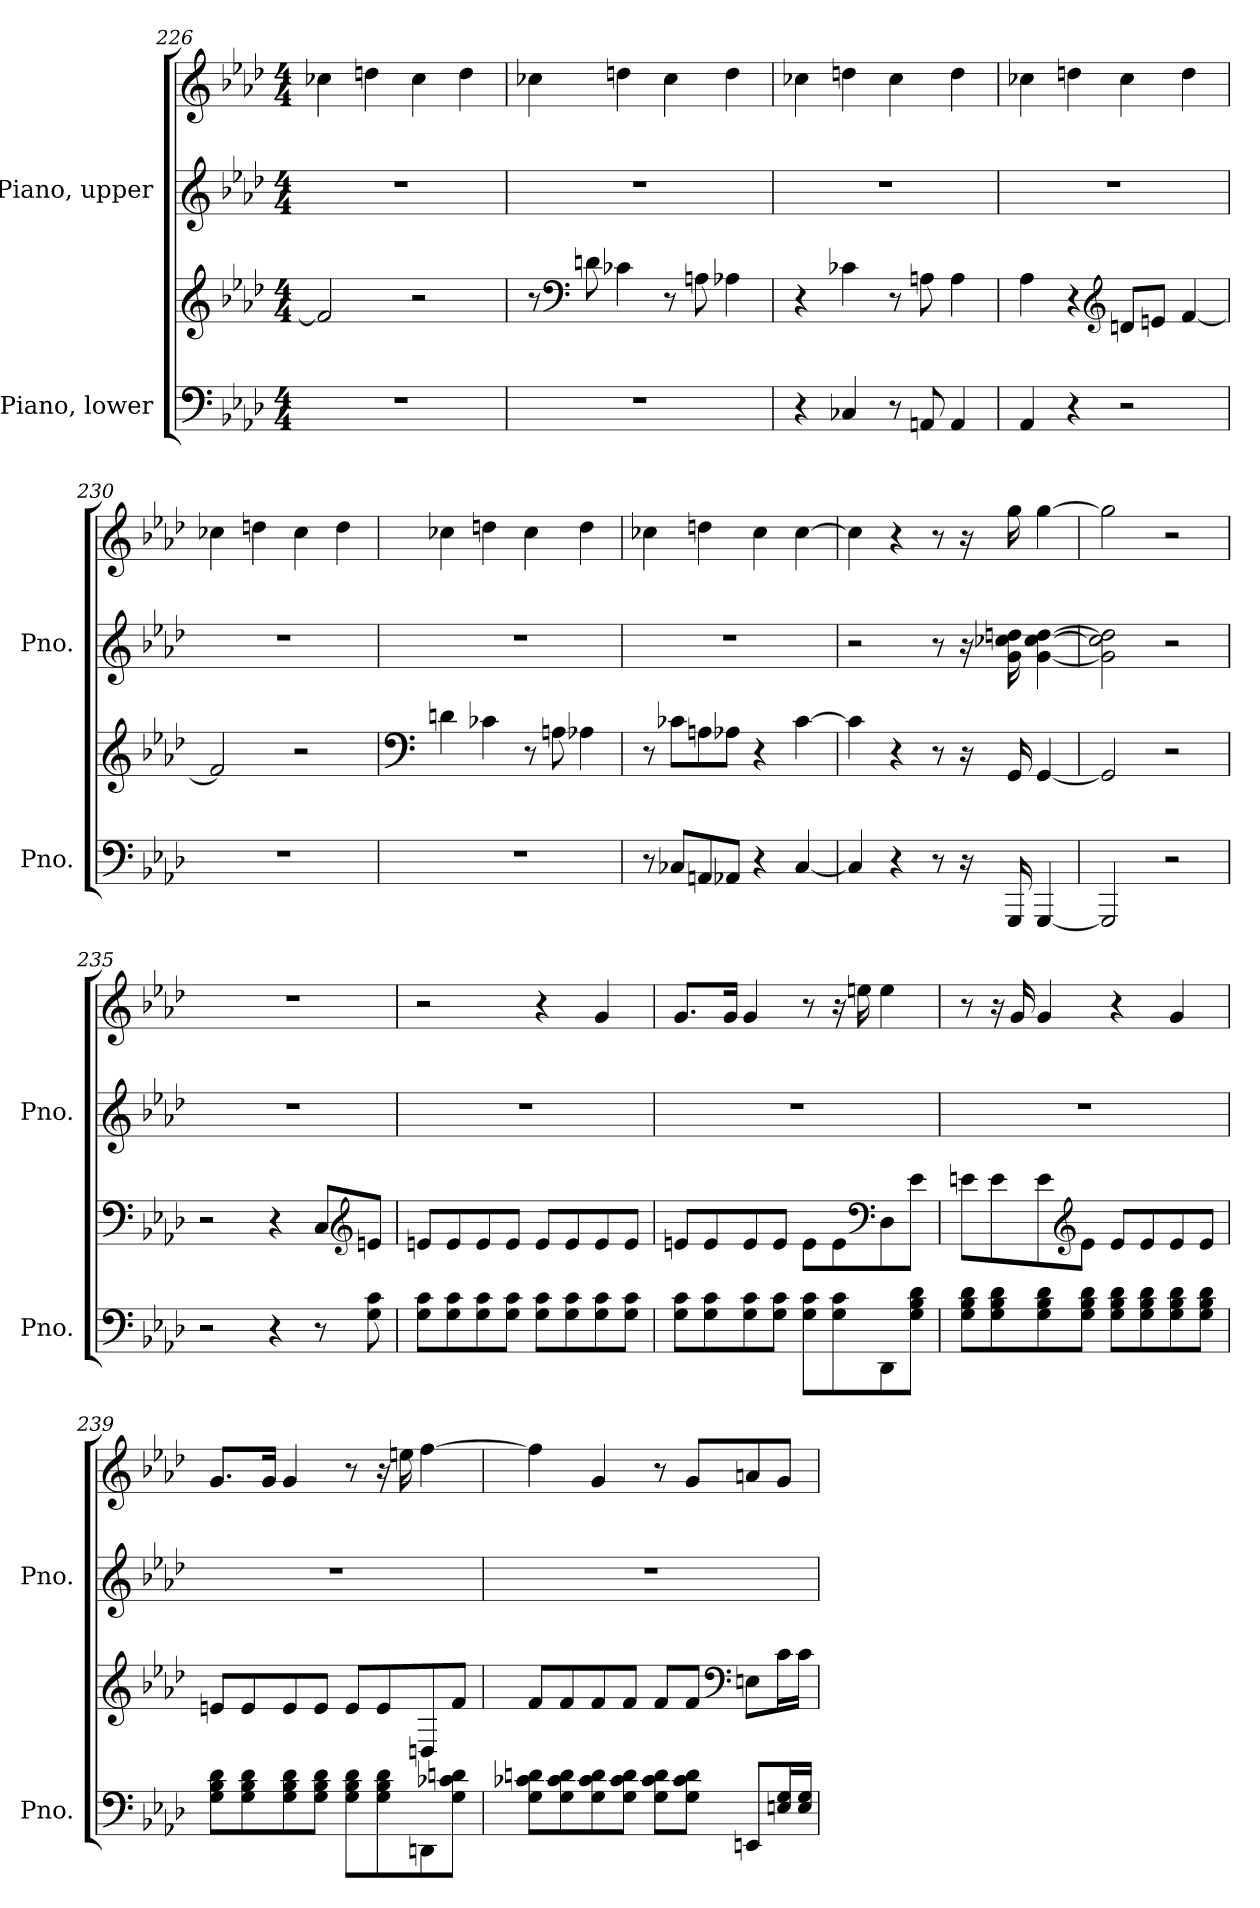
**kern	**kern	**kern	**kern
*part2	*part2	*part1	*part1
*staff4	*staff3	*staff2	*staff1
*I"Piano, lower	*	*I"Piano, upper	*
*I'Pno.	*	*I'Pno.	*
*clefF4	*clefG2	*clefG2	*clefG2
*k[b-e-a-d-]	*k[b-e-a-d-]	*k[b-e-a-d-]	*k[b-e-a-d-]
*M4/4	*M4/4	*M4/4	*M4/4
=226	=226	=226	=226
1r	2f/]	1r	4cc-X\
.	.	.	4ddn\
.	2r	.	4cc-\
.	.	.	4dd\
=227	=227	=227	=227
1r	8r	1r	4cc-X\
*	*clefF4	*	*
.	8dn\	.	.
.	4c-X\	.	4ddn\
.	8r	.	4cc-\
.	8An\	.	.
.	4A-X\	.	4dd\
=228	=228	=228	=228
4r	4r	1r	4cc-X\
4C-X/	4c-X\	.	4ddn\
8r	8r	.	4cc-\
8AAn/	8An\	.	.
4AA/	4A\	.	4dd\
!!LO:LB:g=z
=229	=229	=229	=229
4AA-/	4A-\	1r	4cc-X\
4r	4r	.	4ddn\
*	*clefG2	*	*
2r	8dn/L	.	4cc-\
.	8en/J	.	.
.	[4f/	.	4dd\
=230	=230	=230	=230
1r	2f/]	1r	4cc-X\
.	.	.	4ddn\
.	2r	.	4cc-\
.	.	.	4dd\
=231	=231	=231	=231
*	*clefF4	*	*
1r	4dn\	1r	4cc-X\
.	4c-X\	.	4ddn\
.	8r	.	4cc-\
.	8An\	.	.
.	4A-X\	.	4dd\
=232	=232	=232	=232
8r	8r	1r	4cc-X\
8C-X/L	8c-X\L	.	.
8AAn/	8An\	.	4ddn\
8AA-X/J	8A-X\J	.	.
4r	4r	.	4cc-\
[4C-/	[4c-\	.	[4cc-\
!!LO:PB:g=z
=233	=233	=233	=233
4C-/]	4c-\]	2r	4cc-\]
4r	4r	.	4r
8r	8r	8r	8r
16r	16r	16r	16r
16GGG/	16GG/	16g\ 16cc-X\ 16ddn\	16gg\
[4GGG/	[4GG/	[4g\ [4cc-\ [4dd\	[4gg\
=234	=234	=234	=234
2GGG/]	2GG/]	2g\] 2cc-\] 2dd\]	2gg\]
2r	2r	2r	2r
=235	=235	=235	=235
2r	2r	1r	1r
4r	4r	.	.
8r	8C/L	.	.
*	*clefG2	*	*
8G\ 8c\	8en/J	.	.
=236	=236	=236	=236
8G\ 8c\L	8en/L	1r	2r
8G\ 8c\	8e/	.	.
8G\ 8c\	8e/	.	.
8G\ 8c\J	8e/J	.	.
8G\ 8c\L	8e/L	.	4r
8G\ 8c\	8e/	.	.
8G\ 8c\	8e/	.	4g/
8G\ 8c\J	8e/J	.	.
!!LO:LB:g=z
=237	=237	=237	=237
8G\ 8c\L	8en/L	1r	8.g/L
8G\ 8c\	8e/	.	.
.	.	.	16g/Jk
8G\ 8c\	8e/	.	4g/
8G\ 8c\J	8e/J	.	.
8G\ 8c\L	8e\L	.	8r
8G\ 8c\	8e\	.	16r
.	.	.	16een\
*	*clefF4	*	*
8DD-\	8D-\	.	4ee\
8G\ 8B-\ 8d-\J	8e\J	.	.
=238	=238	=238	=238
8G\ 8B-\ 8d-\L	8en\L	1r	8r
8G\ 8B-\ 8d-\	8e\	.	16r
.	.	.	16g/
8G\ 8B-\ 8d-\	8e\	.	4g/
*	*clefG2	*	*
8G\ 8B-\ 8d-\J	8e\J	.	.
8G\ 8B-\ 8d-\L	8e/L	.	4r
8G\ 8B-\ 8d-\	8e/	.	.
8G\ 8B-\ 8d-\	8e/	.	4g/
8G\ 8B-\ 8d-\J	8e/J	.	.
=239	=239	=239	=239
8G\ 8B-\ 8d-\L	8en/L	1r	8.g/L
8G\ 8B-\ 8d-\	8e/	.	.
.	.	.	16g/Jk
8G\ 8B-\ 8d-\	8e/	.	4g/
8G\ 8B-\ 8d-\J	8e/J	.	.
8G\ 8B-\ 8d-\L	8e/L	.	8r
8G\ 8B-\ 8d-\	8e/	.	16r
.	.	.	16een\
8DDn\	8Dn/	.	[4ff\
8G\ 8c-X\ 8dn\J	8f/J	.	.
!!LO:LB:g=z
=240	=240	=240	=240
8G\ 8c-X\ 8dn\L	8f/L	1r	4ff\]
8G\ 8c-\ 8d\	8f/	.	.
8G\ 8c-\ 8d\	8f/	.	4g/
8G\ 8c-\ 8d\J	8f/J	.	.
8G\ 8c-\ 8d\L	8f/L	.	8r
8G\ 8c-\ 8d\J	8f/J	.	8g/L
*	*clefF4	*	*
8EEn/L	8En\L	.	8an/
16En/ 16G/L	16c\L	.	8g/J
16E/ 16G/JJ	16c\JJ	.	.
=	=	=	=
*-	*-	*-	*-
